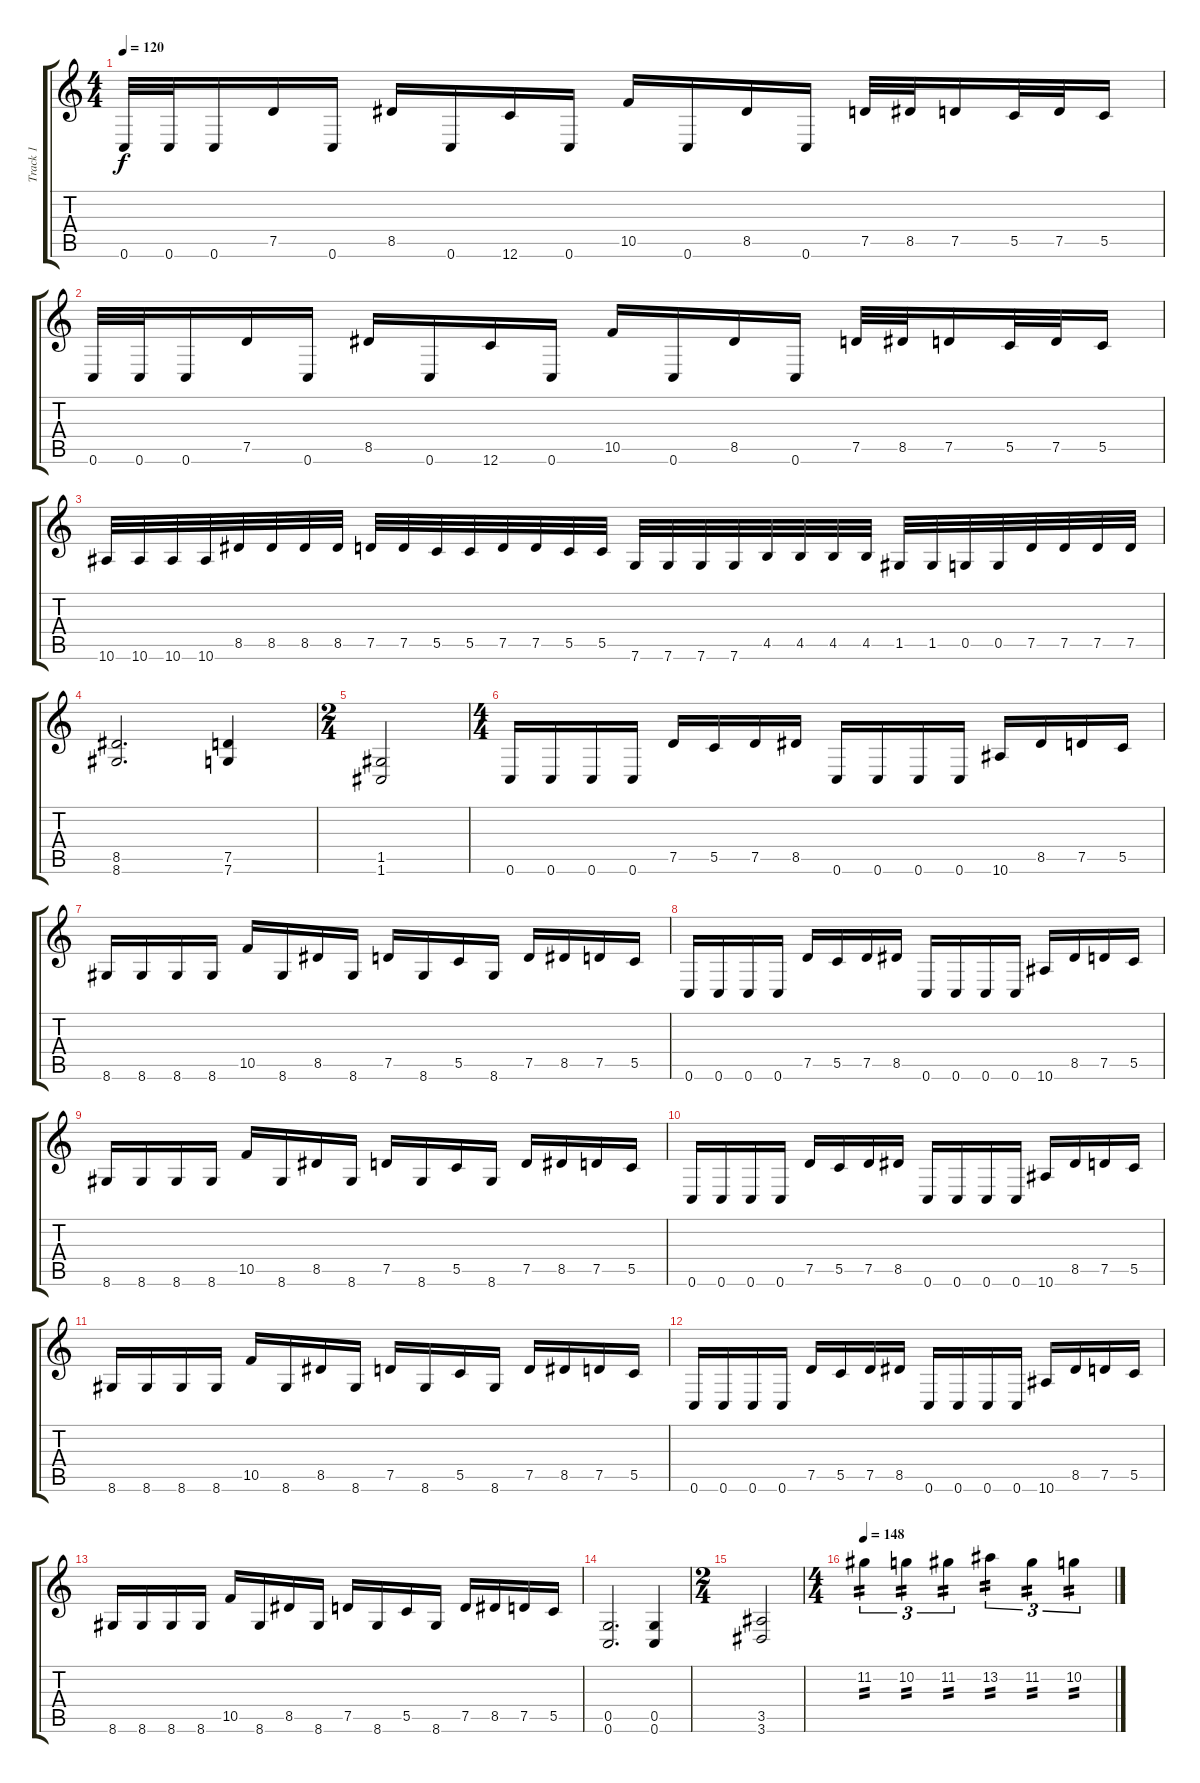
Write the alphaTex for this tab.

\track ("Track 1" "Track 1") {instrument acousticguitarsteel}
\staff {score tabs}
\tuning (D4 A3 F3 C3 G2 C2) {hide}
\ts (4 4)
\tempo 120
\clef g2
\ks c
0.6.32{dy f} 0.6.32 0.6.16 7.5.16 0.6.16 8.5.16 0.6.16 12.6.16 0.6.16 10.5.16 0.6.16 8.5.16 0.6.16 7.5.32 8.5.32 7.5.16 5.5.32 7.5.32 5.5.16 |
0.6.32 0.6.32 0.6.16 7.5.16 0.6.16 8.5.16 0.6.16 12.6.16 0.6.16 10.5.16 0.6.16 8.5.16 0.6.16 7.5.32 8.5.32 7.5.16 5.5.32 7.5.32 5.5.16 |
10.6.32 10.6.32 10.6.32 10.6.32 8.5.32 8.5.32 8.5.32 8.5.32 7.5.32 7.5.32 5.5.32 5.5.32 7.5.32 7.5.32 5.5.32 5.5.32 7.6.32 7.6.32 7.6.32 7.6.32 4.5.32 4.5.32 4.5.32 4.5.32 1.5.32 1.5.32 0.5.32 0.5.32 7.5.32 7.5.32 7.5.32 7.5.32 |
(8.5 8.6).2{d} (7.5 7.6).4 |
\ts (2 4)
(1.5 1.6).2 |
\ts (4 4)
0.6.16 0.6.16 0.6.16 0.6.16 7.5.16 5.5.16 7.5.16 8.5.16 0.6.16 0.6.16 0.6.16 0.6.16 10.6.16 8.5.16 7.5.16 5.5.16 |
8.6.16 8.6.16 8.6.16 8.6.16 10.5.16 8.6.16 8.5.16 8.6.16 7.5.16 8.6.16 5.5.16 8.6.16 7.5.16 8.5.16 7.5.16 5.5.16 |
0.6.16 0.6.16 0.6.16 0.6.16 7.5.16 5.5.16 7.5.16 8.5.16 0.6.16 0.6.16 0.6.16 0.6.16 10.6.16 8.5.16 7.5.16 5.5.16 |
8.6.16 8.6.16 8.6.16 8.6.16 10.5.16 8.6.16 8.5.16 8.6.16 7.5.16 8.6.16 5.5.16 8.6.16 7.5.16 8.5.16 7.5.16 5.5.16 |
0.6.16 0.6.16 0.6.16 0.6.16 7.5.16 5.5.16 7.5.16 8.5.16 0.6.16 0.6.16 0.6.16 0.6.16 10.6.16 8.5.16 7.5.16 5.5.16 |
8.6.16 8.6.16 8.6.16 8.6.16 10.5.16 8.6.16 8.5.16 8.6.16 7.5.16 8.6.16 5.5.16 8.6.16 7.5.16 8.5.16 7.5.16 5.5.16 |
0.6.16 0.6.16 0.6.16 0.6.16 7.5.16 5.5.16 7.5.16 8.5.16 0.6.16 0.6.16 0.6.16 0.6.16 10.6.16 8.5.16 7.5.16 5.5.16 |
8.6.16 8.6.16 8.6.16 8.6.16 10.5.16 8.6.16 8.5.16 8.6.16 7.5.16 8.6.16 5.5.16 8.6.16 7.5.16 8.5.16 7.5.16 5.5.16 |
(0.5 0.6).2{d} (0.5 0.6).4 |
\ts (2 4)
(3.5 3.6).2 |
\ts (4 4)
\tempo 148
11.2.4{tu (3 2) tp 2 instrument distortionguitar} 10.2.4{tu (3 2) tp 2} 11.2.4{tu (3 2) tp 2} 13.2.4{tu (3 2) tp 2} 11.2.4{tu (3 2) tp 2} 10.2.4{tu (3 2) tp 2}
